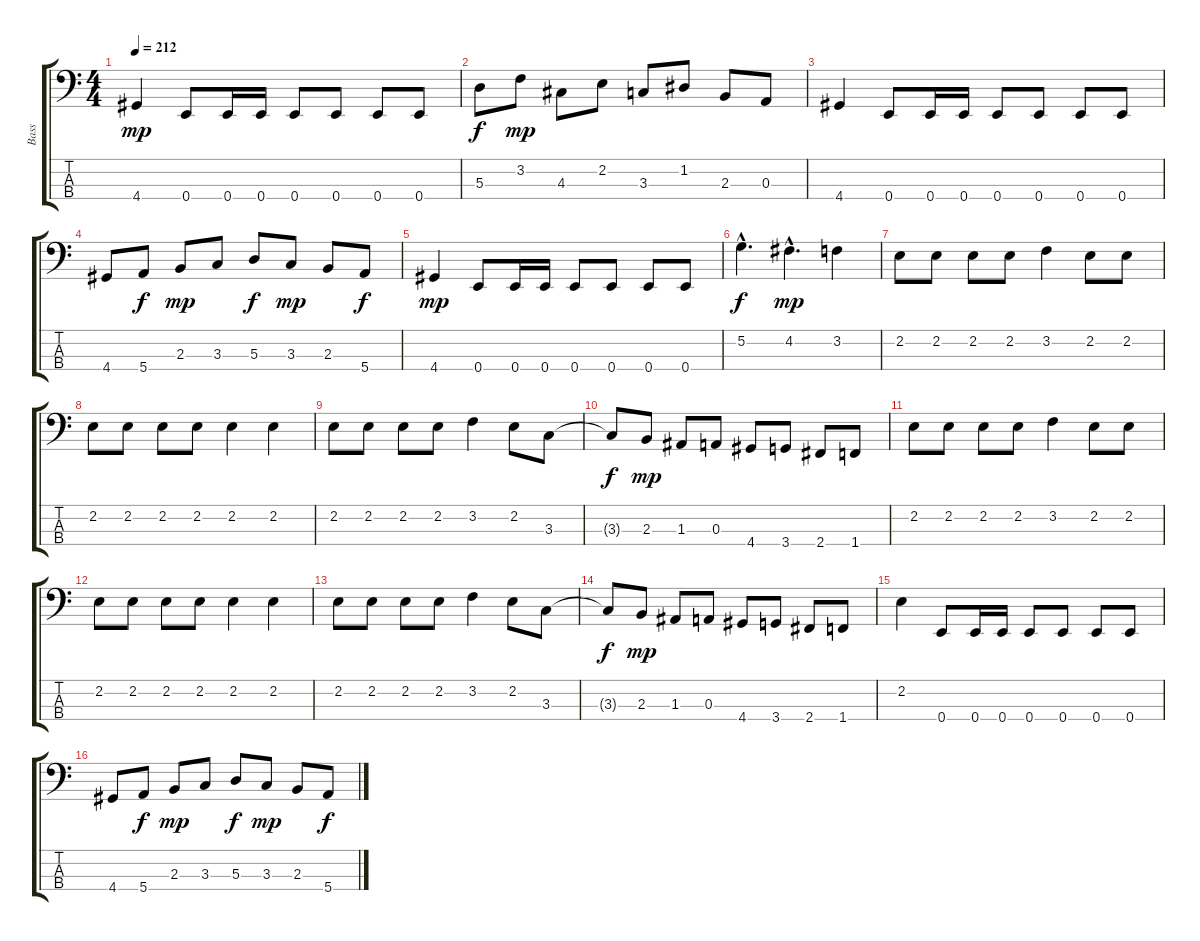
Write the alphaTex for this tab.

\track ("Bass" "Bass") {instrument electricbassfinger}
\staff {score tabs}
\tuning (G2 D2 A1 E1) {hide}
\ts (4 4)
\tempo 212
\clef f4
\ks c
4.4.4{dy mp} 0.4.8 0.4.16 0.4.16 0.4.8 0.4.8 0.4.8 0.4.8 |
5.3.8{dy f} 3.2.8{dy mp} 4.3.8 2.2.8 3.3.8 1.2.8 2.3.8 0.3.8 |
4.4.4 0.4.8 0.4.16 0.4.16 0.4.8 0.4.8 0.4.8 0.4.8 |
4.4.8 5.4.8{dy f} 2.3.8{dy mp} 3.3.8 5.3.8{dy f} 3.3.8{dy mp} 2.3.8 5.4.8{dy f} |
4.4.4{dy mp} 0.4.8 0.4.16 0.4.16 0.4.8 0.4.8 0.4.8 0.4.8 |
5.2{hac}.4{d dy f} 4.2{hac}.4{d dy mp} 3.2.4 |
2.2.8 2.2.8 2.2.8 2.2.8 3.2.4 2.2.8 2.2.8 |
2.2.8 2.2.8 2.2.8 2.2.8 2.2.4 2.2.4 |
2.2.8 2.2.8 2.2.8 2.2.8 3.2.4 2.2.8 3.3.8 |
3.3{t}.8{dy f} 2.3.8{dy mp} 1.3.8 0.3.8 4.4.8 3.4.8 2.4.8 1.4.8 |
2.2.8 2.2.8 2.2.8 2.2.8 3.2.4 2.2.8 2.2.8 |
2.2.8 2.2.8 2.2.8 2.2.8 2.2.4 2.2.4 |
2.2.8 2.2.8 2.2.8 2.2.8 3.2.4 2.2.8 3.3.8 |
3.3{t}.8{dy f} 2.3.8{dy mp} 1.3.8 0.3.8 4.4.8 3.4.8 2.4.8 1.4.8 |
2.2.4 0.4.8 0.4.16 0.4.16 0.4.8 0.4.8 0.4.8 0.4.8 |
4.4.8 5.4.8{dy f} 2.3.8{dy mp} 3.3.8 5.3.8{dy f} 3.3.8{dy mp} 2.3.8 5.4.8{dy f}
